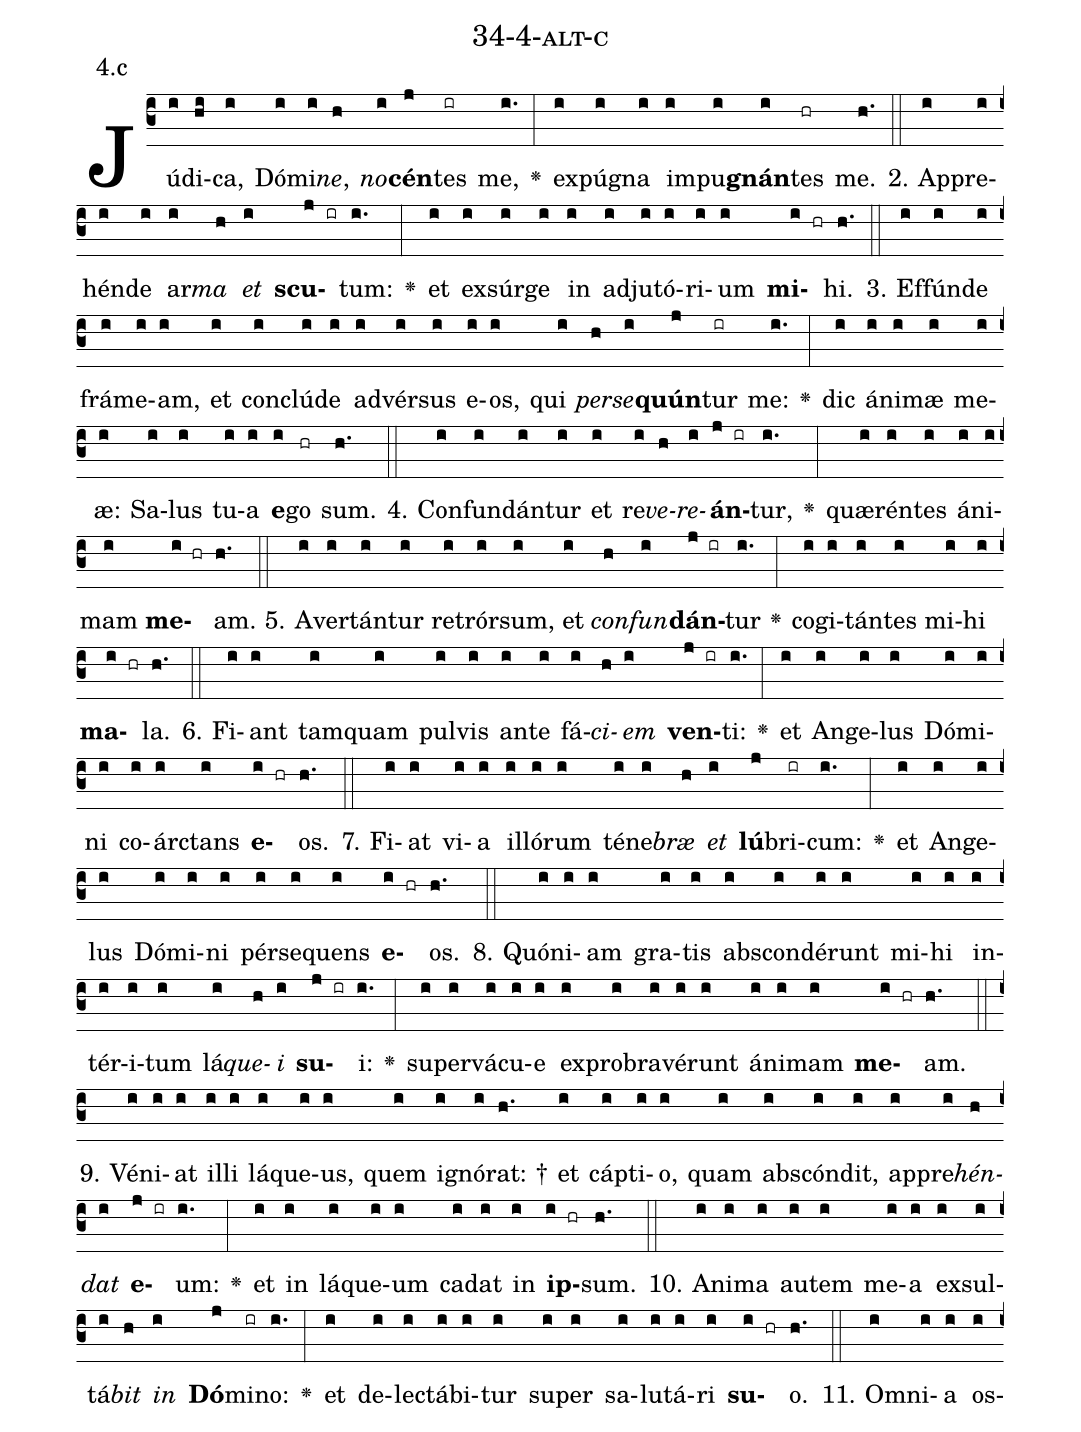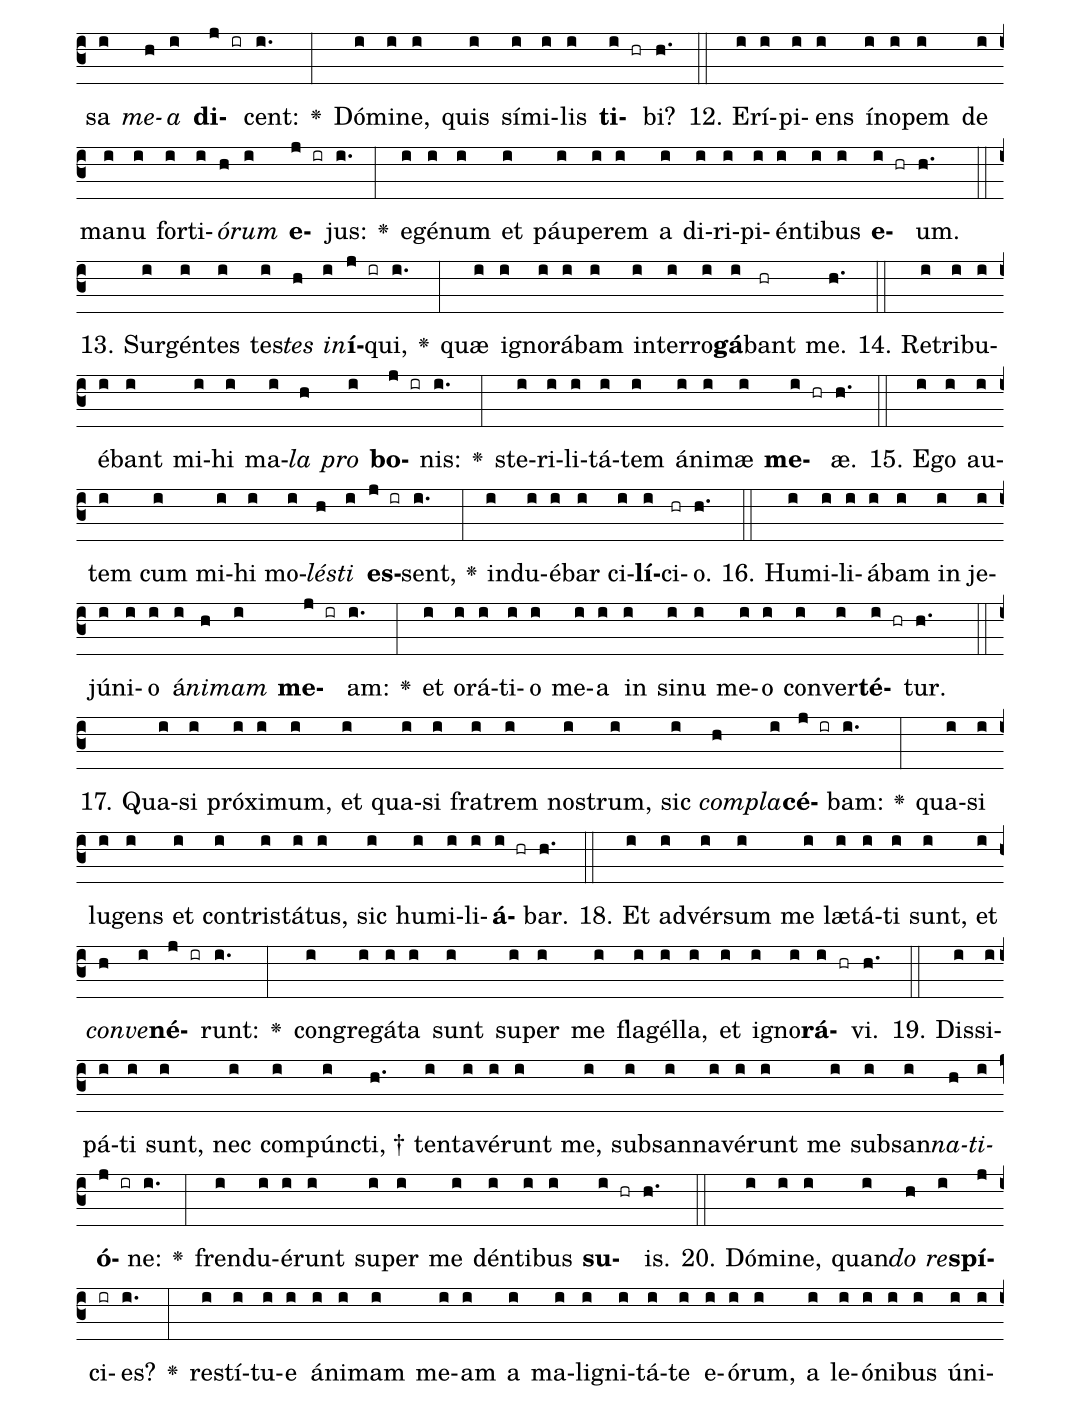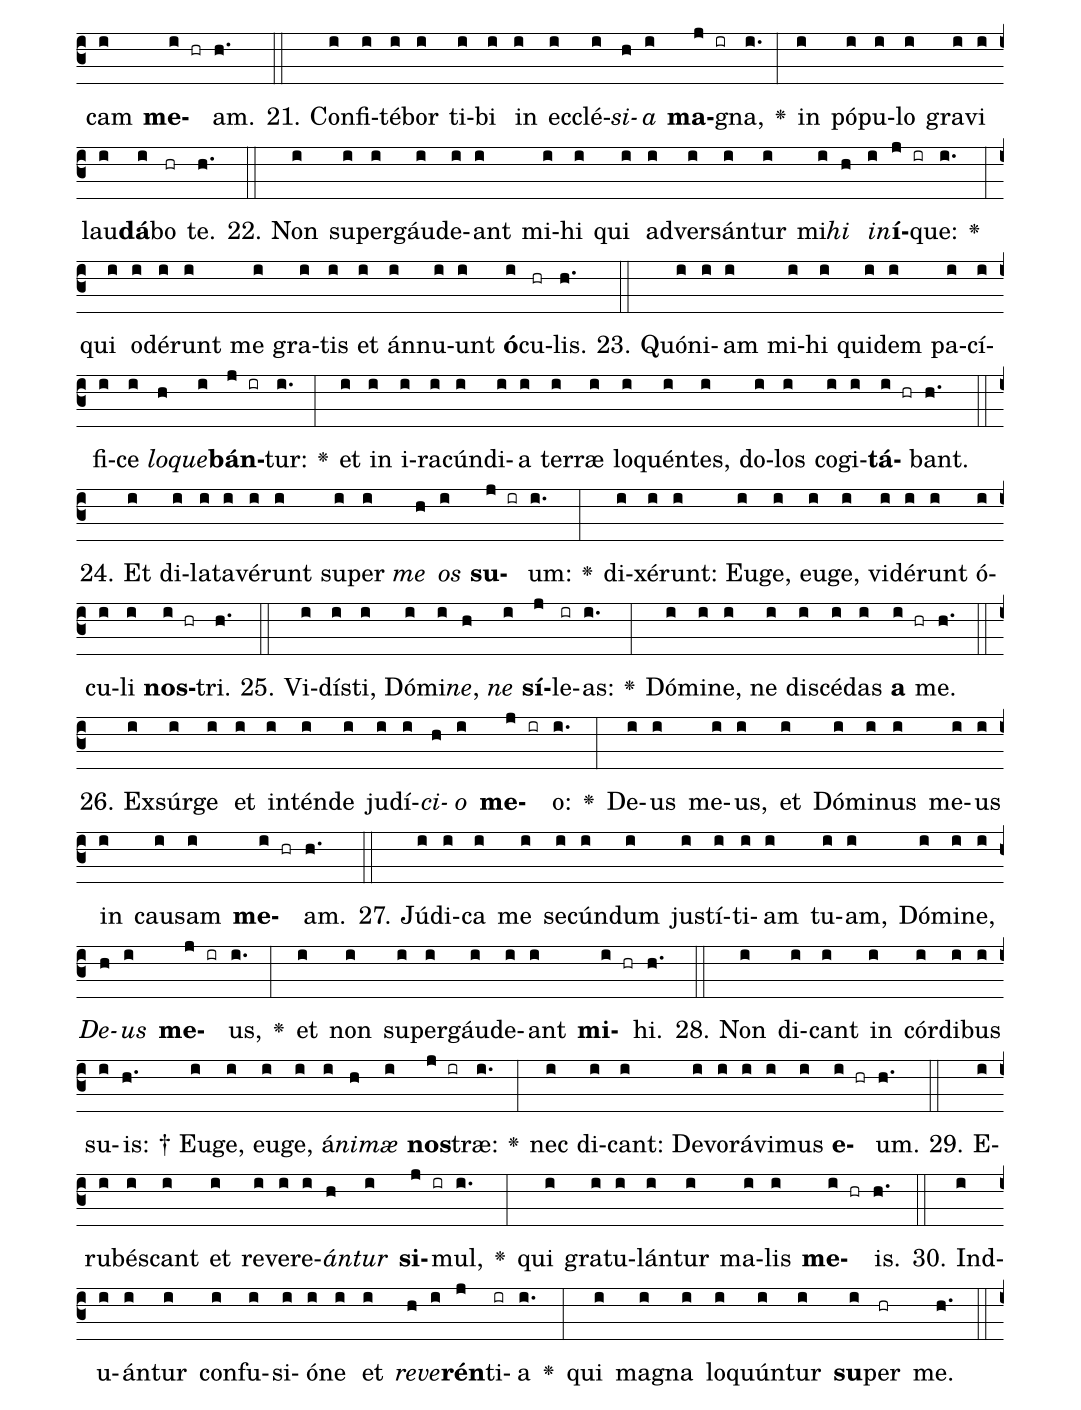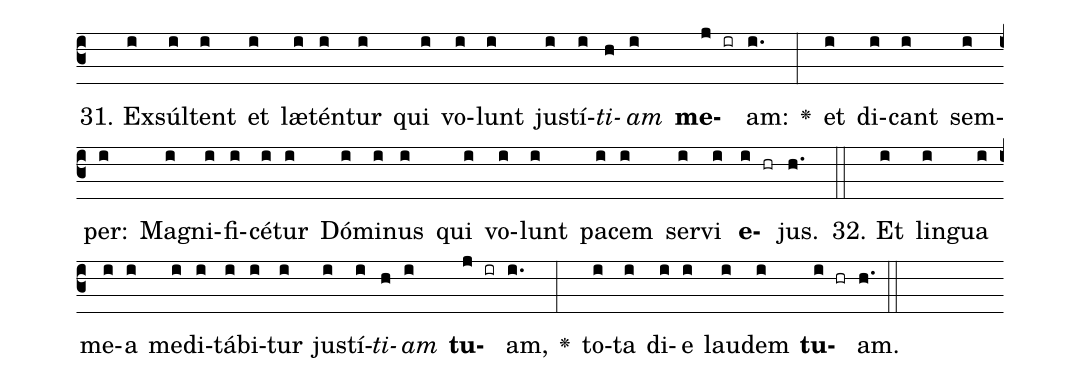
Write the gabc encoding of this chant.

name: 34-4-alt-c;
annotation: 4.c;
%%
(c3)Jú(i)di(hi)ca,(i) Dó(i)mi(i)<i>ne</i>,(h) <i>no</i>(i)<b>cén</b>(j)tes(ir) me,(i.) <v>\greheightstar</v>(:) ex(i)pú(i)gna(i) im(i)pu(i)<b>gnán</b>(i)tes(hr) me.(h.) (::)
2. Ap(i)pre(i)hén(i)de(i) ar(i)<i>ma</i>(h) <i>et</i>(i) <b>scu</b>(j ir)tum:(i.) <v>\greheightstar</v>(:) et(i) ex(i)súr(i)ge(i) in(i) ad(i)ju(i)tó(i)ri(i)um(i) <b>mi</b>(i hr)hi.(h.) (::)
3. Ef(i)fún(i)de(i) frá(i)me(i)am,(i) et(i) con(i)clú(i)de(i) ad(i)vér(i)sus(i) e(i)os,(i) qui(i) <i>per</i>(h)<i>se</i>(i)<b>quún</b>(j)tur(ir) me:(i.) <v>\greheightstar</v>(:) dic(i) á(i)ni(i)mæ(i) me(i)æ:(i) Sa(i)lus(i) tu(i)a(i) <b>e</b>(i)go(hr) sum.(h.) (::)
4. Con(i)fun(i)dán(i)tur(i) et(i) re(i)<i>ve</i>(h)<i>re</i>(i)<b>án</b>(j ir)tur,(i.) <v>\greheightstar</v>(:) quæ(i)rén(i)tes(i) á(i)ni(i)mam(i) <b>me</b>(i hr)am.(h.) (::)
5. A(i)ver(i)tán(i)tur(i) re(i)trór(i)sum,(i) et(i) <i>con</i>(h)<i>fun</i>(i)<b>dán</b>(j ir)tur(i.) <v>\greheightstar</v>(:) co(i)gi(i)tán(i)tes(i) mi(i)hi(i) <b>ma</b>(i hr)la.(h.) (::)
6. Fi(i)ant(i) tam(i)quam(i) pul(i)vis(i) an(i)te(i) fá(i)<i>ci</i>(h)<i>em</i>(i) <b>ven</b>(j ir)ti:(i.) <v>\greheightstar</v>(:) et(i) An(i)ge(i)lus(i) Dó(i)mi(i)ni(i) co(i)árc(i)tans(i) <b>e</b>(i hr)os.(h.) (::)
7. Fi(i)at(i) vi(i)a(i) il(i)ló(i)rum(i) té(i)ne(i)<i>bræ</i>(h) <i>et</i>(i) <b>lú</b>(j)bri(ir)cum:(i.) <v>\greheightstar</v>(:) et(i) An(i)ge(i)lus(i) Dó(i)mi(i)ni(i) pér(i)se(i)quens(i) <b>e</b>(i hr)os.(h.) (::)
8. Quón(i)i(i)am(i) gra(i)tis(i) abs(i)con(i)dé(i)runt(i) mi(i)hi(i) in(i)tér(i)i(i)tum(i) lá(i)<i>que</i>(h)<i>i</i>(i) <b>su</b>(j ir)i:(i.) <v>\greheightstar</v>(:) su(i)per(i)vá(i)cu(i)e(i) ex(i)pro(i)bra(i)vé(i)runt(i) á(i)ni(i)mam(i) <b>me</b>(i hr)am.(h.) (::)
9. Vé(i)ni(i)at(i) il(i)li(i) lá(i)que(i)us,(i) quem(i) i(i)gnó(i)rat: †(h.) et(i) cáp(i)ti(i)o,(i) quam(i) abs(i)cón(i)dit,(i) ap(i)pre(i)<i>hén</i>(h)<i>dat</i>(i) <b>e</b>(j ir)um:(i.) <v>\greheightstar</v>(:) et(i) in(i) lá(i)que(i)um(i) ca(i)dat(i) in(i) <b>ip</b>(i hr)sum.(h.) (::)
10. A(i)ni(i)ma(i) au(i)tem(i) me(i)a(i) ex(i)sul(i)tá(i)<i>bit</i>(h) <i>in</i>(i) <b>Dó</b>(j)mi(ir)no:(i.) <v>\greheightstar</v>(:) et(i) de(i)lec(i)tá(i)bi(i)tur(i) su(i)per(i) sa(i)lu(i)tá(i)ri(i) <b>su</b>(i hr)o.(h.) (::)
11. Om(i)ni(i)a(i) os(i)sa(i) <i>me</i>(h)<i>a</i>(i) <b>di</b>(j ir)cent:(i.) <v>\greheightstar</v>(:) Dó(i)mi(i)ne,(i) quis(i) sí(i)mi(i)lis(i) <b>ti</b>(i hr)bi?(h.) (::)
12. E(i)rí(i)pi(i)ens(i) ín(i)o(i)pem(i) de(i) ma(i)nu(i) for(i)ti(i)<i>ó</i>(h)<i>rum</i>(i) <b>e</b>(j ir)jus:(i.) <v>\greheightstar</v>(:) e(i)gé(i)num(i) et(i) páu(i)pe(i)rem(i) a(i) di(i)ri(i)pi(i)én(i)ti(i)bus(i) <b>e</b>(i hr)um.(h.) (::)
13. Sur(i)gén(i)tes(i) tes(i)<i>tes</i>(h) <i>in</i>(i)<b>í</b>(j ir)qui,(i.) <v>\greheightstar</v>(:) quæ(i) i(i)gno(i)rá(i)bam(i) in(i)ter(i)ro(i)<b>gá</b>(i)bant(hr) me.(h.) (::)
14. Re(i)tri(i)bu(i)é(i)bant(i) mi(i)hi(i) ma(i)<i>la</i>(h) <i>pro</i>(i) <b>bo</b>(j ir)nis:(i.) <v>\greheightstar</v>(:) ste(i)ri(i)li(i)tá(i)tem(i) á(i)ni(i)mæ(i) <b>me</b>(i hr)æ.(h.) (::)
15. E(i)go(i) au(i)tem(i) cum(i) mi(i)hi(i) mo(i)<i>lés</i>(h)<i>ti</i>(i) <b>es</b>(j ir)sent,(i.) <v>\greheightstar</v>(:) ind(i)u(i)é(i)bar(i) ci(i)<b>lí</b>(i)ci(hr)o.(h.) (::)
16. Hu(i)mi(i)li(i)á(i)bam(i) in(i) je(i)jú(i)ni(i)o(i) á(i)<i>ni</i>(h)<i>mam</i>(i) <b>me</b>(j ir)am:(i.) <v>\greheightstar</v>(:) et(i) o(i)rá(i)ti(i)o(i) me(i)a(i) in(i) si(i)nu(i) me(i)o(i) con(i)ver(i)<b>té</b>(i hr)tur.(h.) (::)
17. Qua(i)si(i) pró(i)xi(i)mum,(i) et(i) qua(i)si(i) fra(i)trem(i) nos(i)trum,(i) sic(i) <i>com</i>(h)<i>pla</i>(i)<b>cé</b>(j ir)bam:(i.) <v>\greheightstar</v>(:) qua(i)si(i) lu(i)gens(i) et(i) con(i)tris(i)tá(i)tus,(i) sic(i) hu(i)mi(i)li(i)<b>á</b>(i hr)bar.(h.) (::)
18. Et(i) ad(i)vér(i)sum(i) me(i) læ(i)tá(i)ti(i) sunt,(i) et(i) <i>con</i>(h)<i>ve</i>(i)<b>né</b>(j ir)runt:(i.) <v>\greheightstar</v>(:) con(i)gre(i)gá(i)ta(i) sunt(i) su(i)per(i) me(i) fla(i)gél(i)la,(i) et(i) i(i)gno(i)<b>rá</b>(i hr)vi.(h.) (::)
19. Dis(i)si(i)pá(i)ti(i) sunt,(i) nec(i) com(i)púnc(i)ti, †(h.) ten(i)ta(i)vé(i)runt(i) me,(i) sub(i)san(i)na(i)vé(i)runt(i) me(i) sub(i)san(i)<i>na</i>(h)<i>ti</i>(i)<b>ó</b>(j ir)ne:(i.) <v>\greheightstar</v>(:) fren(i)du(i)é(i)runt(i) su(i)per(i) me(i) dén(i)ti(i)bus(i) <b>su</b>(i hr)is.(h.) (::)
20. Dó(i)mi(i)ne,(i) quan(i)<i>do</i>(h) <i>re</i>(i)<b>spí</b>(j)ci(ir)es?(i.) <v>\greheightstar</v>(:) re(i)stí(i)tu(i)e(i) á(i)ni(i)mam(i) me(i)am(i) a(i) ma(i)li(i)gni(i)tá(i)te(i) e(i)ó(i)rum,(i) a(i) le(i)ó(i)ni(i)bus(i) ú(i)ni(i)cam(i) <b>me</b>(i hr)am.(h.) (::)
21. Con(i)fi(i)té(i)bor(i) ti(i)bi(i) in(i) ec(i)clé(i)<i>si</i>(h)<i>a</i>(i) <b>ma</b>(j ir)gna,(i.) <v>\greheightstar</v>(:) in(i) pó(i)pu(i)lo(i) gra(i)vi(i) lau(i)<b>dá</b>(i)bo(hr) te.(h.) (::)
22. Non(i) su(i)per(i)gáu(i)de(i)ant(i) mi(i)hi(i) qui(i) ad(i)ver(i)sán(i)tur(i) mi(i)<i>hi</i>(h) <i>in</i>(i)<b>í</b>(j ir)que:(i.) <v>\greheightstar</v>(:) qui(i) o(i)dé(i)runt(i) me(i) gra(i)tis(i) et(i) án(i)nu(i)unt(i) <b>ó</b>(i)cu(hr)lis.(h.) (::)
23. Quón(i)i(i)am(i) mi(i)hi(i) qui(i)dem(i) pa(i)cí(i)fi(i)ce(i) <i>lo</i>(h)<i>que</i>(i)<b>bán</b>(j ir)tur:(i.) <v>\greheightstar</v>(:) et(i) in(i) i(i)ra(i)cún(i)di(i)a(i) ter(i)ræ(i) lo(i)quén(i)tes,(i) do(i)los(i) co(i)gi(i)<b>tá</b>(i hr)bant.(h.) (::)
24. Et(i) di(i)la(i)ta(i)vé(i)runt(i) su(i)per(i) <i>me</i>(h) <i>os</i>(i) <b>su</b>(j ir)um:(i.) <v>\greheightstar</v>(:) di(i)xé(i)runt:(i) Eu(i)ge,(i) eu(i)ge,(i) vi(i)dé(i)runt(i) ó(i)cu(i)li(i) <b>nos</b>(i hr)tri.(h.) (::)
25. Vi(i)dís(i)ti,(i) Dó(i)mi(i)<i>ne</i>,(h) <i>ne</i>(i) <b>sí</b>(j)le(ir)as:(i.) <v>\greheightstar</v>(:) Dó(i)mi(i)ne,(i) ne(i) di(i)scé(i)das(i) <b>a</b>(i hr) me.(h.) (::)
26. Ex(i)súr(i)ge(i) et(i) in(i)tén(i)de(i) ju(i)dí(i)<i>ci</i>(h)<i>o</i>(i) <b>me</b>(j ir)o:(i.) <v>\greheightstar</v>(:) De(i)us(i) me(i)us,(i) et(i) Dó(i)mi(i)nus(i) me(i)us(i) in(i) cau(i)sam(i) <b>me</b>(i hr)am.(h.) (::)
27. Jú(i)di(i)ca(i) me(i) se(i)cún(i)dum(i) jus(i)tí(i)ti(i)am(i) tu(i)am,(i) Dó(i)mi(i)ne,(i) <i>De</i>(h)<i>us</i>(i) <b>me</b>(j ir)us,(i.) <v>\greheightstar</v>(:) et(i) non(i) su(i)per(i)gáu(i)de(i)ant(i) <b>mi</b>(i hr)hi.(h.) (::)
28. Non(i) di(i)cant(i) in(i) cór(i)di(i)bus(i) su(i)is: †(h.) Eu(i)ge,(i) eu(i)ge,(i) á(i)<i>ni</i>(h)<i>mæ</i>(i) <b>nos</b>(j ir)træ:(i.) <v>\greheightstar</v>(:) nec(i) di(i)cant:(i) De(i)vo(i)rá(i)vi(i)mus(i) <b>e</b>(i hr)um.(h.) (::)
29. E(i)ru(i)bés(i)cant(i) et(i) re(i)ve(i)re(i)<i>án</i>(h)<i>tur</i>(i) <b>si</b>(j ir)mul,(i.) <v>\greheightstar</v>(:) qui(i) gra(i)tu(i)lán(i)tur(i) ma(i)lis(i) <b>me</b>(i hr)is.(h.) (::)
30. Ind(i)u(i)án(i)tur(i) con(i)fu(i)si(i)ó(i)ne(i) et(i) <i>re</i>(h)<i>ve</i>(i)<b>rén</b>(j)ti(ir)a(i.) <v>\greheightstar</v>(:) qui(i) ma(i)gna(i) lo(i)quún(i)tur(i) <b>su</b>(i)per(hr) me.(h.) (::)
31. Ex(i)súl(i)tent(i) et(i) læ(i)tén(i)tur(i) qui(i) vo(i)lunt(i) jus(i)tí(i)<i>ti</i>(h)<i>am</i>(i) <b>me</b>(j ir)am:(i.) <v>\greheightstar</v>(:) et(i) di(i)cant(i) sem(i)per:(i) Ma(i)gni(i)fi(i)cé(i)tur(i) Dó(i)mi(i)nus(i) qui(i) vo(i)lunt(i) pa(i)cem(i) ser(i)vi(i) <b>e</b>(i hr)jus.(h.) (::)
32. Et(i) lin(i)gua(i) me(i)a(i) me(i)di(i)tá(i)bi(i)tur(i) jus(i)tí(i)<i>ti</i>(h)<i>am</i>(i) <b>tu</b>(j ir)am,(i.) <v>\greheightstar</v>(:) to(i)ta(i) di(i)e(i) lau(i)dem(i) <b>tu</b>(i hr)am.(h.) (::)
